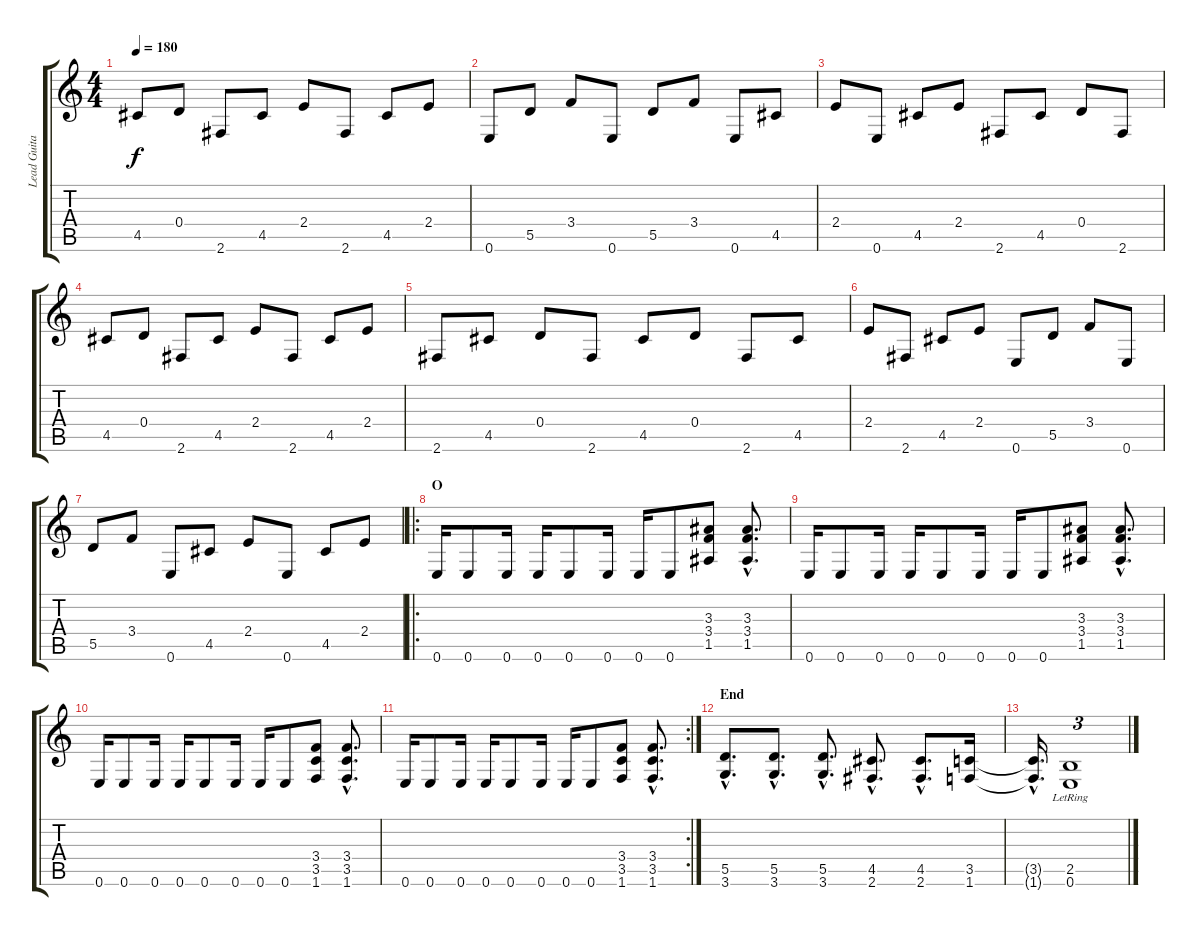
\track ("Lead Guitar" "Lead Guita") {instrument distortionguitar}
\staff {score tabs}
\tuning (E4 B3 G3 D3 A2 E2) {hide}
\ts (4 4)
\tempo 180
\clef g2
\ks c
4.5.8{dy f} 0.4.8 2.6.8 4.5.8 2.4.8 2.6.8 4.5.8 2.4.8 |
0.6.8 5.5.8 3.4.8 0.6.8 5.5.8 3.4.8 0.6.8 4.5.8 |
2.4.8 0.6.8 4.5.8 2.4.8 2.6.8 4.5.8 0.4.8 2.6.8 |
4.5.8 0.4.8 2.6.8 4.5.8 2.4.8 2.6.8 4.5.8 2.4.8 |
2.6.8 4.5.8 0.4.8 2.6.8 4.5.8 0.4.8 2.6.8 4.5.8 |
2.4.8 2.6.8 4.5.8 2.4.8 0.6.8 5.5.8 3.4.8 0.6.8 |
5.5.8 3.4.8 0.6.8 4.5.8 2.4.8 0.6.8 4.5.8 2.4.8 |
\ro
\section ("" "O")
0.6.16 0.6.8 0.6.16 0.6.16 0.6.8 0.6.16 0.6.16 0.6.8 (3.3 3.4 1.5).8 (3.3{hac} 3.4{hac} 1.5{hac}).8{d} |
0.6.16 0.6.8 0.6.16 0.6.16 0.6.8 0.6.16 0.6.16 0.6.8 (3.3 3.4 1.5).8 (3.3{hac} 3.4{hac} 1.5{hac}).8{d} |
0.6.16 0.6.8 0.6.16 0.6.16 0.6.8 0.6.16 0.6.16 0.6.8 (3.4 3.5 1.6).8 (3.4{hac} 3.5{hac} 1.6{hac}).8{d} |
\rc 2
0.6.16 0.6.8 0.6.16 0.6.16 0.6.8 0.6.16 0.6.16 0.6.8 (3.4 3.5 1.6).8 (3.4{hac} 3.5{hac} 1.6{hac}).8{d} |
\section ("" "End")
(5.5{hac} 3.6{hac}).8{d} (5.5{hac} 3.6{hac}).8{d} (5.5{hac} 3.6{hac}).8{d} (4.5{hac} 2.6{hac}).8{d} (4.5{hac} 2.6{hac}).8{d} (3.5 1.6).16 |
(3.5{hac t} 1.6{hac t}).16{d} (2.5{lr} 0.6{lr}).1{tu (3 2)}
